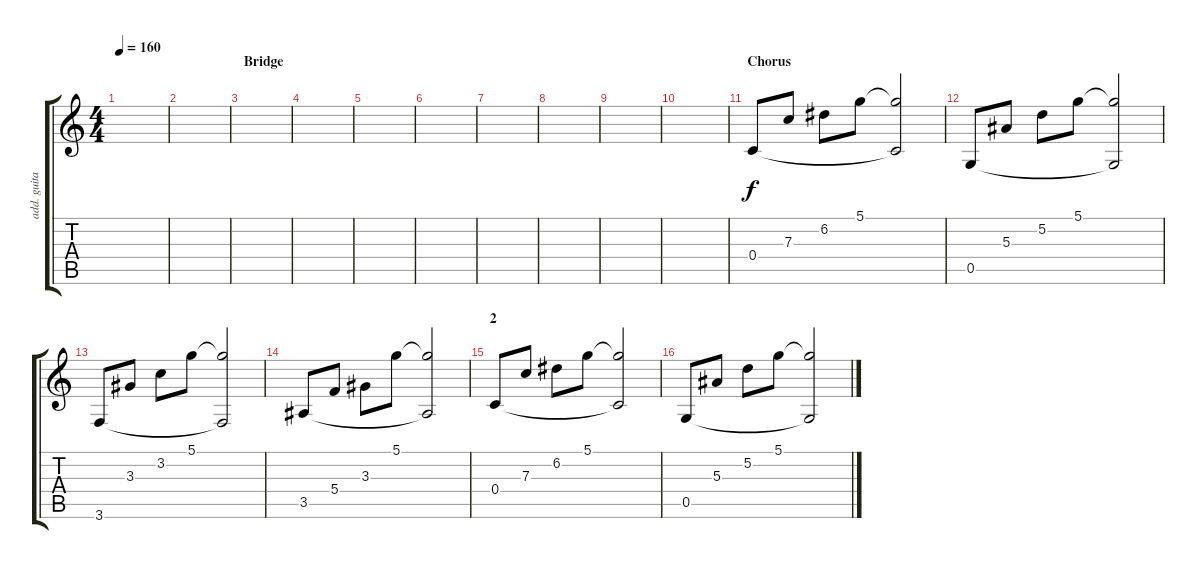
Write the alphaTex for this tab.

\track ("add. guitar (Acoustic)" "add. guita") {instrument acousticguitarsteel}
\staff {score tabs}
\tuning (D4 A3 F3 C3 G2 D2) {hide}
\ts (4 4)
\tempo 160
\clef g2
\ks c
|
|
\section ("" "Bridge")
|
|
|
|
|
|
|
|
\section ("" "Chorus")
0.4.8 7.3.8 6.2.8 5.1.8 (5.1{t} 0.4{t}).2 |
0.5.8 5.3.8 5.2.8 5.1.8 (5.1{t} 0.5{t}).2 |
3.6.8 3.3.8 3.2.8 5.1.8 (5.1{t} 3.6{t}).2 |
3.5.8 5.4.8 3.3.8 5.1.8 (5.1{t} 3.5{t}).2 |
\section ("" "2")
0.4.8 7.3.8 6.2.8 5.1.8 (5.1{t} 0.4{t}).2 |
0.5.8 5.3.8 5.2.8 5.1.8 (5.1{t} 0.5{t}).2
